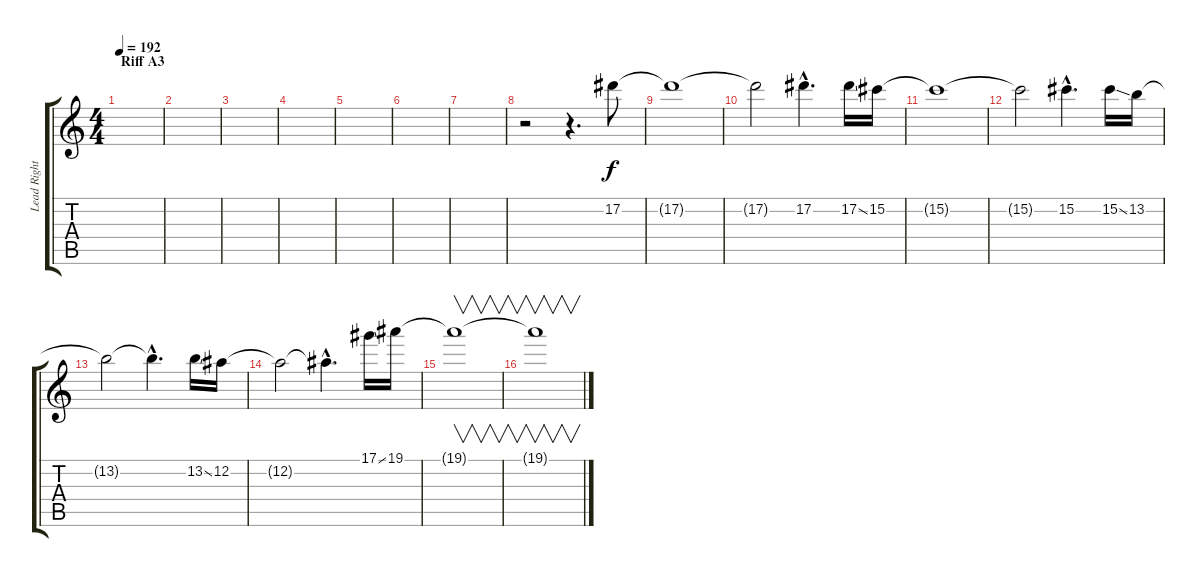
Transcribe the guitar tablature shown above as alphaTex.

\track ("Lead Right" "Lead Right") {instrument distortionguitar}
\staff {score tabs}
\tuning (Eb4 Bb3 Gb3 Db3 Ab2 Eb2) {hide}
\ts (4 4)
\section ("" "Riff A3")
\tempo 192
\clef g2
\ks c
|
|
|
|
|
|
|
r.2 r.4{d} 17.2.8 |
17.2{t}.1 |
17.2{t}.2 17.2{hac}.4{d} 17.2{ss}.16 15.2.16 |
15.2{t}.1 |
15.2{t}.2 15.2{hac}.4{d} 15.2{ss}.16 13.2.16 |
13.2{t}.2 13.2{hac t}.4{d} 13.2{ss}.16 12.2.16 |
12.2{t}.2 12.2{hac t}.4{d} 17.1{ss}.16 19.1.16 |
19.1{t}.1{v} |
19.1{t}.1{v}
